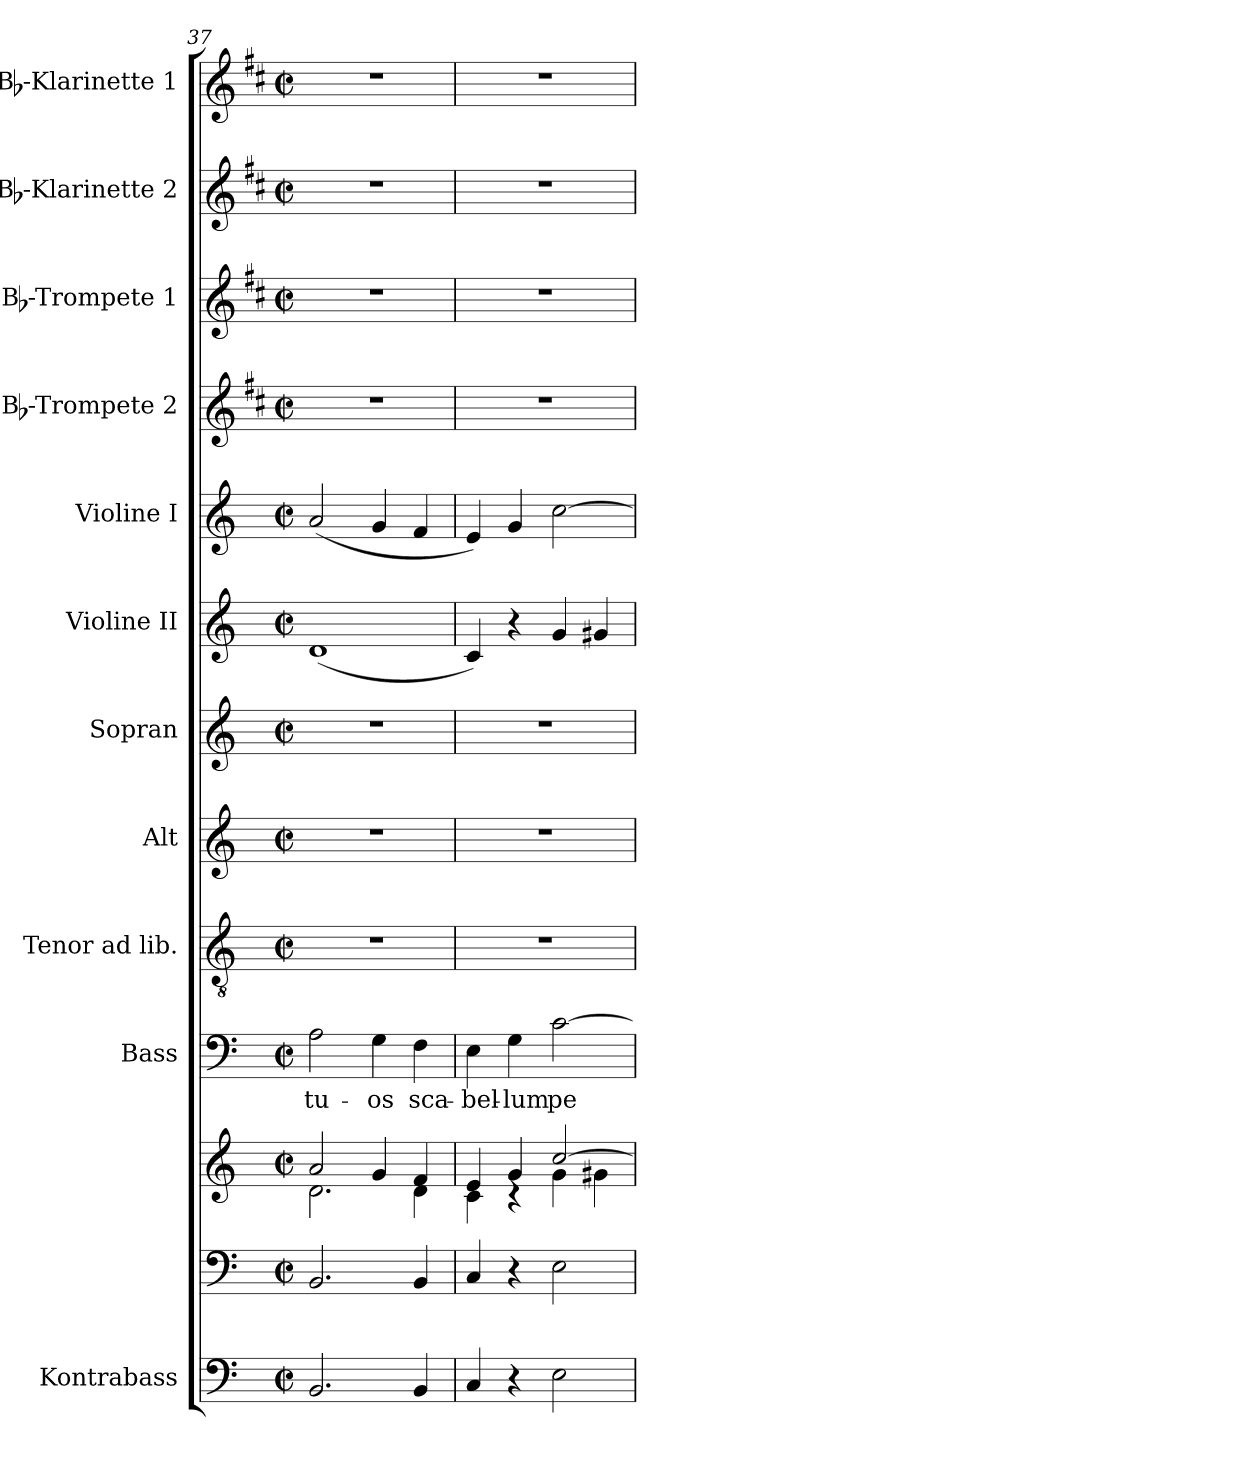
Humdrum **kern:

**kern	**kern	**kern	**kern	**text	**kern	**kern	**kern	**kern	**kern	**kern	**kern	**kern	**kern
*part12	*part11	*part11	*part10	*part10	*part9	*part8	*part7	*part6	*part5	*part4	*part3	*part2	*part1
*staff13	*staff12	*staff11	*staff10	*staff10	*staff9	*staff8	*staff7	*staff6	*staff5	*staff4	*staff3	*staff2	*staff1
*I"Kontrabass	*	*	*I"Bass	*	*I"Tenor ad lib.	*I"Alt	*I"Sopran	*I"Violine II	*I"Violine I	*I"Bb-Trompete 2	*I"Bb-Trompete 1	*I"Bb-Klarinette 2	*I"Bb-Klarinette 1
*I'Kb.	*	*	*I'B.	*	*I'T.	*I'A.	*I'S.	*I'Vl. II	*I'Vl. I	*I'Bb Trp. 2	*I'Bb Trp. 1	*I'Bb Kl. 2	*I'Bb Kl. 1
*clefF4	*clefF4	*clefG2	*clefF4	*	*clefGv2	*clefG2	*clefG2	*clefG2	*clefG2	*clefG2	*clefG2	*clefG2	*clefG2
*ITrd7c12	*	*	*	*	*	*	*	*	*	*ITrd1c2	*ITrd1c2	*ITrd1c2	*ITrd1c2
*k[]	*k[]	*k[]	*k[]	*	*k[]	*k[]	*k[]	*k[]	*k[]	*k[]	*k[]	*k[]	*k[]
*C:	*C:	*C:	*C:	*	*C:	*C:	*C:	*C:	*C:	*C:	*C:	*C:	*C:
*M2/2	*M2/2	*M2/2	*M2/2	*	*M2/2	*M2/2	*M2/2	*M2/2	*M2/2	*M2/2	*M2/2	*M2/2	*M2/2
*met(c|)	*met(c|)	*met(c|)	*met(c|)	*	*met(c|)	*met(c|)	*met(c|)	*met(c|)	*met(c|)	*met(c|)	*met(c|)	*met(c|)	*met(c|)
=37	=37	=37	=37	=37	=37	=37	=37	=37	=37	=37	=37	=37	=37
*	*	*^	*	*	*	*	*	*	*	*	*	*	*
!	!	!	!	!	!LO:LY:b	!	!	!	!	!	!	!	!	!
2.BBB/	2.BB/	2a/	2.d\	2A\	tu-	1r	1r	1r	(<1d	(<2a/	1r	1r	1r	1r
!	!	!	!	!	!LO:LY:b	!	!	!	!	!	!	!	!	!
.	.	4g/	.	4G\	-os	.	.	.	.	4g/	.	.	.	.
!	!	!	!	!	!LO:LY:b	!	!	!	!	!	!	!	!	!
4BBB/	4BB/	4f/	4d\	4F\	sca-	.	.	.	.	4f/	.	.	.	.
=38	=38	=38	=38	=38	=38	=38	=38	=38	=38	=38	=38	=38	=38	=38
!	!	!	!	!	!LO:LY:b	!	!	!	!	!	!	!	!	!
4CC/	4C/	4e/	4c\	4E\	-bel-	1r	1r	1r	4c/)	4e/)	1r	1r	1r	1r
!	!	!	!	!	!LO:LY:b	!	!	!	!	!	!	!	!	!
4r	4r	4g/	4rB	4G\	-lum	.	.	.	4r	4g/	.	.	.	.
!	!	!	!	!	!LO:LY:b	!	!	!	!	!	!	!	!	!
2EE\	2E\	[>2cc/	4g\	[2c\	pe-	.	.	.	4g/	[2cc\	.	.	.	.
.	.	.	4g#X\	.	.	.	.	.	4g#X/	.	.	.	.	.
*	*	*v	*v	*	*	*	*	*	*	*	*	*	*	*
=	=	=	=	=	=	=	=	=	=	=	=	=	=
*-	*-	*-	*-	*-	*-	*-	*-	*-	*-	*-	*-	*-	*-
